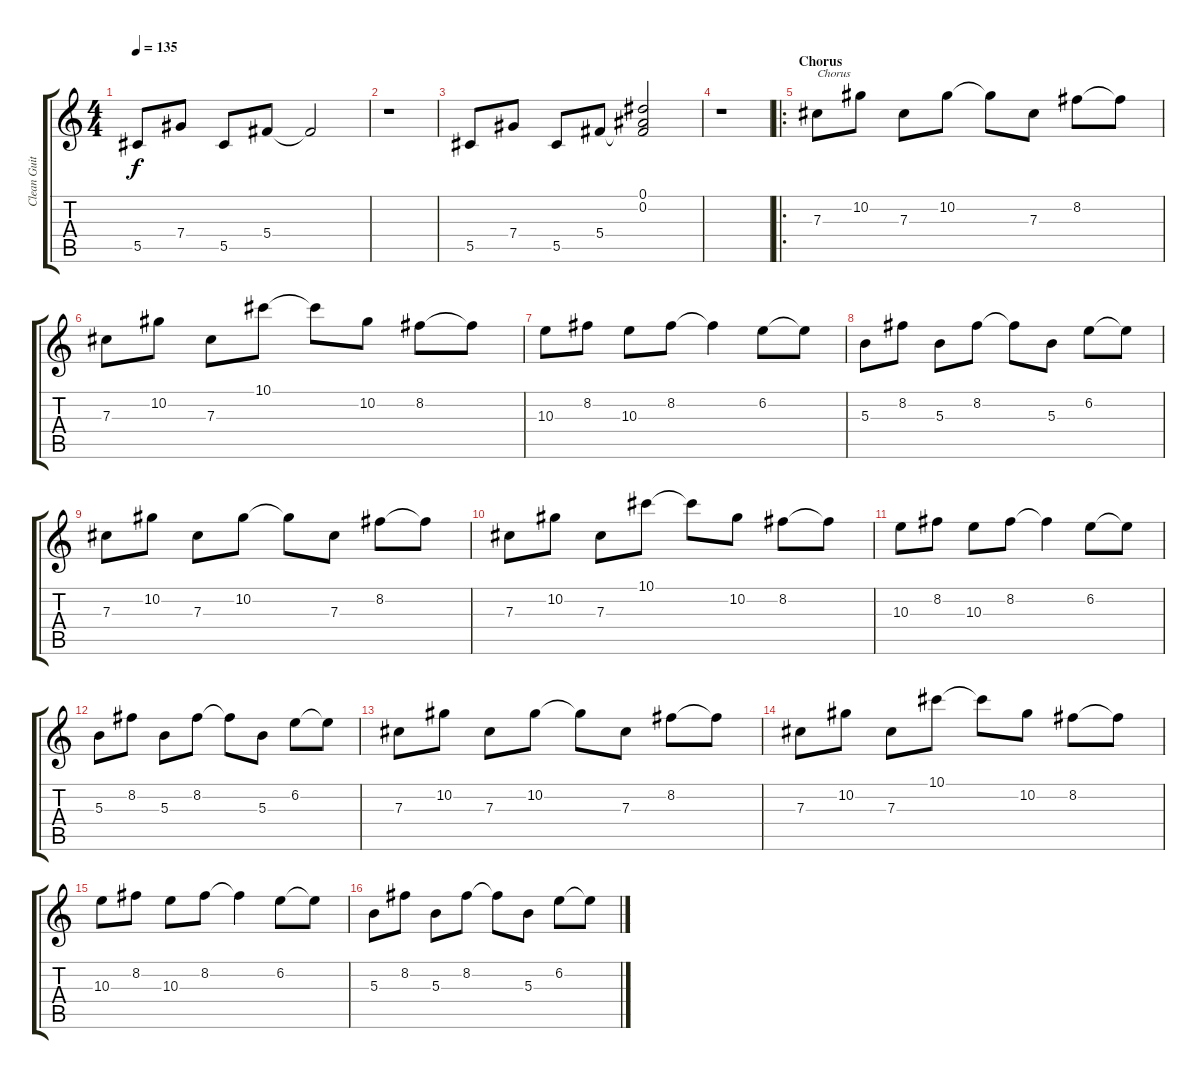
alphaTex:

\track ("Clean Guitar" "Clean Guit") {instrument acousticguitarsteel}
\staff {score tabs}
\tuning (Eb4 Bb3 Gb3 Db3 Ab2 Eb2) {hide}
\ts (4 4)
\tempo 135
\clef g2
\ks c
5.5.8{dy f} 7.4.8 5.5.8 5.4.8 5.4{t}.2 |
r.1 |
5.5.8 7.4.8 5.5.8 5.4.8 (0.1 0.2 5.4{t}).2 |
r.1 |
\ro
\section ("" "Chorus")
7.3.8{txt "Chorus"} 10.2.8 7.3.8 10.2.8 10.2{t}.8 7.3.8 8.2.8 8.2{t}.8 |
7.3.8 10.2.8 7.3.8 10.1.8 10.1{t}.8 10.2.8 8.2.8 8.2{t}.8 |
10.3.8 8.2.8 10.3.8 8.2.8 8.2{t}.4 6.2.8 6.2{t}.8 |
5.3.8 8.2.8 5.3.8 8.2.8 8.2{t}.8 5.3.8 6.2.8 6.2{t}.8 |
7.3.8 10.2.8 7.3.8 10.2.8 10.2{t}.8 7.3.8 8.2.8 8.2{t}.8 |
7.3.8 10.2.8 7.3.8 10.1.8 10.1{t}.8 10.2.8 8.2.8 8.2{t}.8 |
10.3.8 8.2.8 10.3.8 8.2.8 8.2{t}.4 6.2.8 6.2{t}.8 |
5.3.8 8.2.8 5.3.8 8.2.8 8.2{t}.8 5.3.8 6.2.8 6.2{t}.8 |
7.3.8 10.2.8 7.3.8 10.2.8 10.2{t}.8 7.3.8 8.2.8 8.2{t}.8 |
7.3.8 10.2.8 7.3.8 10.1.8 10.1{t}.8 10.2.8 8.2.8 8.2{t}.8 |
10.3.8 8.2.8 10.3.8 8.2.8 8.2{t}.4 6.2.8 6.2{t}.8 |
5.3.8 8.2.8 5.3.8 8.2.8 8.2{t}.8 5.3.8 6.2.8 6.2{t}.8
